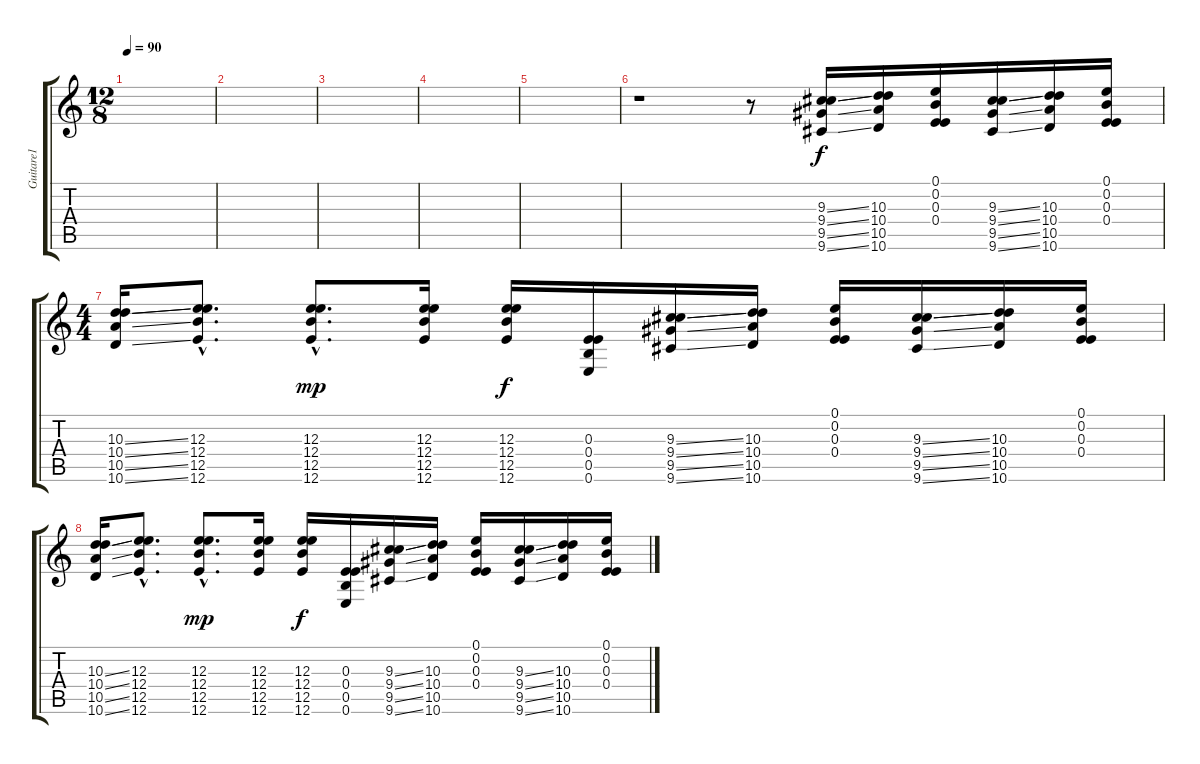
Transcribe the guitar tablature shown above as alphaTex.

\track ("Guitare1" "Guitare1") {instrument distortionguitar}
\staff {score tabs}
\tuning (E4 B3 E3 E3 B2 E2) {hide}
\ts (12 8)
\tempo 90
\clef g2
\ks c
|
|
|
|
|
r.1 r.8 (9.3{ss} 9.4{ss} 9.5{ss} 9.6{ss}).16 (10.3 10.4 10.5 10.6).16 (0.1 0.2 0.3 0.4).16 (9.3{ss} 9.4{ss} 9.5{ss} 9.6{ss}).16 (10.3 10.4 10.5 10.6).16 (0.1 0.2 0.3 0.4).16 |
\ts (4 4)
(10.3{ss} 10.4{ss} 10.5{ss} 10.6{ss}).16 (12.3{hac} 12.4{hac} 12.5{hac} 12.6{hac}).8{d} (12.3{hac} 12.4{hac} 12.5{hac} 12.6{hac}).8{d dy mp} (12.3 12.4 12.5 12.6).16 (12.3 12.4 12.5 12.6).16{dy f} (0.3 0.4 0.5 0.6).16 (9.3{ss} 9.4{ss} 9.5{ss} 9.6{ss}).16 (10.3 10.4 10.5 10.6).16 (0.1 0.2 0.3 0.4).16 (9.3{ss} 9.4{ss} 9.5{ss} 9.6{ss}).16 (10.3 10.4 10.5 10.6).16 (0.1 0.2 0.3 0.4).16 |
(10.3{ss} 10.4{ss} 10.5{ss} 10.6{ss}).16 (12.3{hac} 12.4{hac} 12.5{hac} 12.6{hac}).8{d} (12.3{hac} 12.4{hac} 12.5{hac} 12.6{hac}).8{d dy mp} (12.3 12.4 12.5 12.6).16 (12.3 12.4 12.5 12.6).16{dy f} (0.3 0.4 0.5 0.6).16 (9.3{ss} 9.4{ss} 9.5{ss} 9.6{ss}).16 (10.3 10.4 10.5 10.6).16 (0.1 0.2 0.3 0.4).16 (9.3{ss} 9.4{ss} 9.5{ss} 9.6{ss}).16 (10.3 10.4 10.5 10.6).16 (0.1 0.2 0.3 0.4).16
